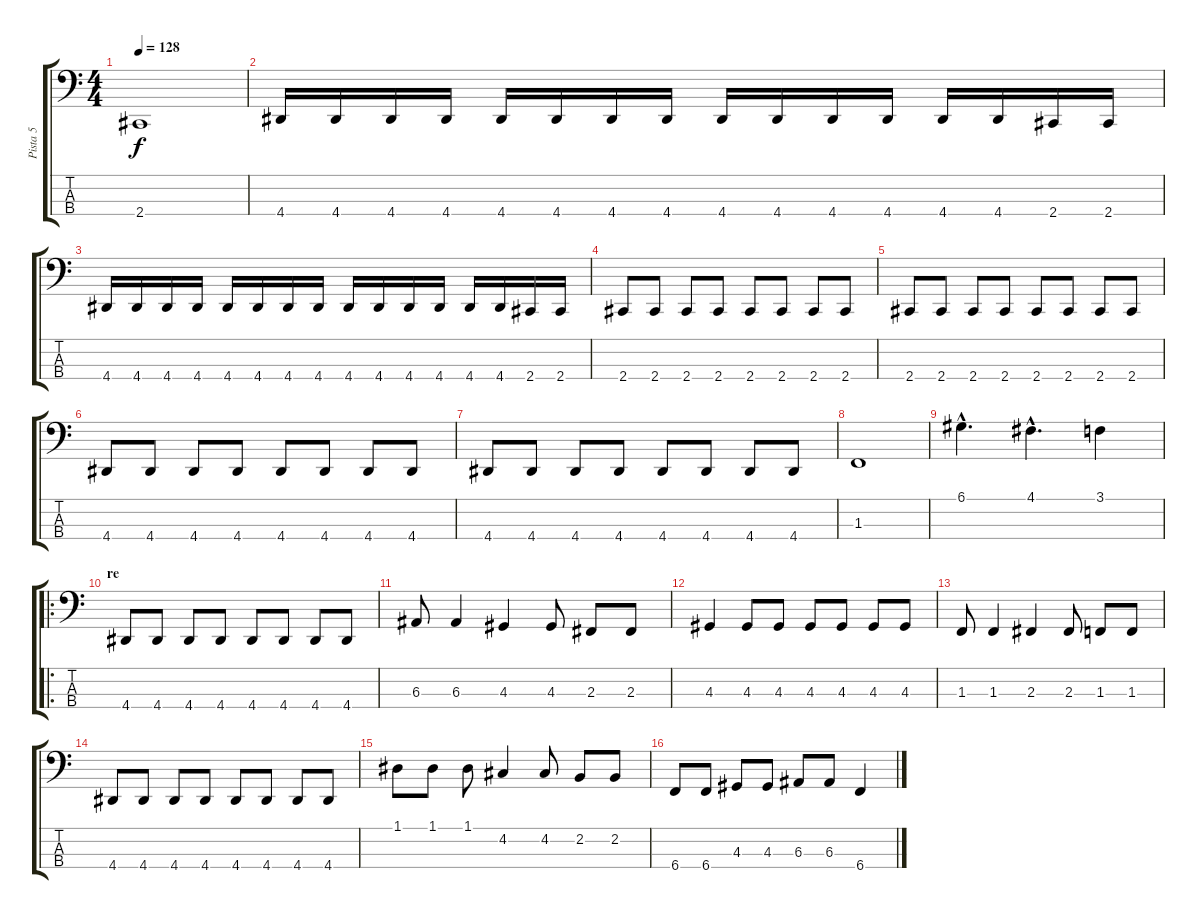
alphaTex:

\track ("Pista 5" "Pista 5") {instrument electricbasspick}
\staff {score tabs}
\tuning (D2 A1 E1 B0) {hide}
\ts (4 4)
\tempo 128
\clef f4
\ks c
2.4.1{dy f} |
4.4.16 4.4.16 4.4.16 4.4.16 4.4.16 4.4.16 4.4.16 4.4.16 4.4.16 4.4.16 4.4.16 4.4.16 4.4.16 4.4.16 2.4.16 2.4.16 |
4.4.16 4.4.16 4.4.16 4.4.16 4.4.16 4.4.16 4.4.16 4.4.16 4.4.16 4.4.16 4.4.16 4.4.16 4.4.16 4.4.16 2.4.16 2.4.16 |
2.4.8 2.4.8 2.4.8 2.4.8 2.4.8 2.4.8 2.4.8 2.4.8 |
2.4.8 2.4.8 2.4.8 2.4.8 2.4.8 2.4.8 2.4.8 2.4.8 |
4.4.8 4.4.8 4.4.8 4.4.8 4.4.8 4.4.8 4.4.8 4.4.8 |
4.4.8 4.4.8 4.4.8 4.4.8 4.4.8 4.4.8 4.4.8 4.4.8 |
1.3.1 |
6.1{hac}.4{d} 4.1{hac}.4{d} 3.1.4 |
\ro
\section ("" "re")
4.4.8 4.4.8 4.4.8 4.4.8 4.4.8 4.4.8 4.4.8 4.4.8 |
6.3.8 6.3.4 4.3.4 4.3.8 2.3.8 2.3.8 |
4.3.4 4.3.8 4.3.8 4.3.8 4.3.8 4.3.8 4.3.8 |
1.3.8 1.3.4 2.3.4 2.3.8 1.3.8 1.3.8 |
4.4.8 4.4.8 4.4.8 4.4.8 4.4.8 4.4.8 4.4.8 4.4.8 |
1.1.8 1.1.8 1.1.8 4.2.4 4.2.8 2.2.8 2.2.8 |
6.4.8 6.4.8 4.3.8 4.3.8 6.3.8 6.3.8 6.4.4
